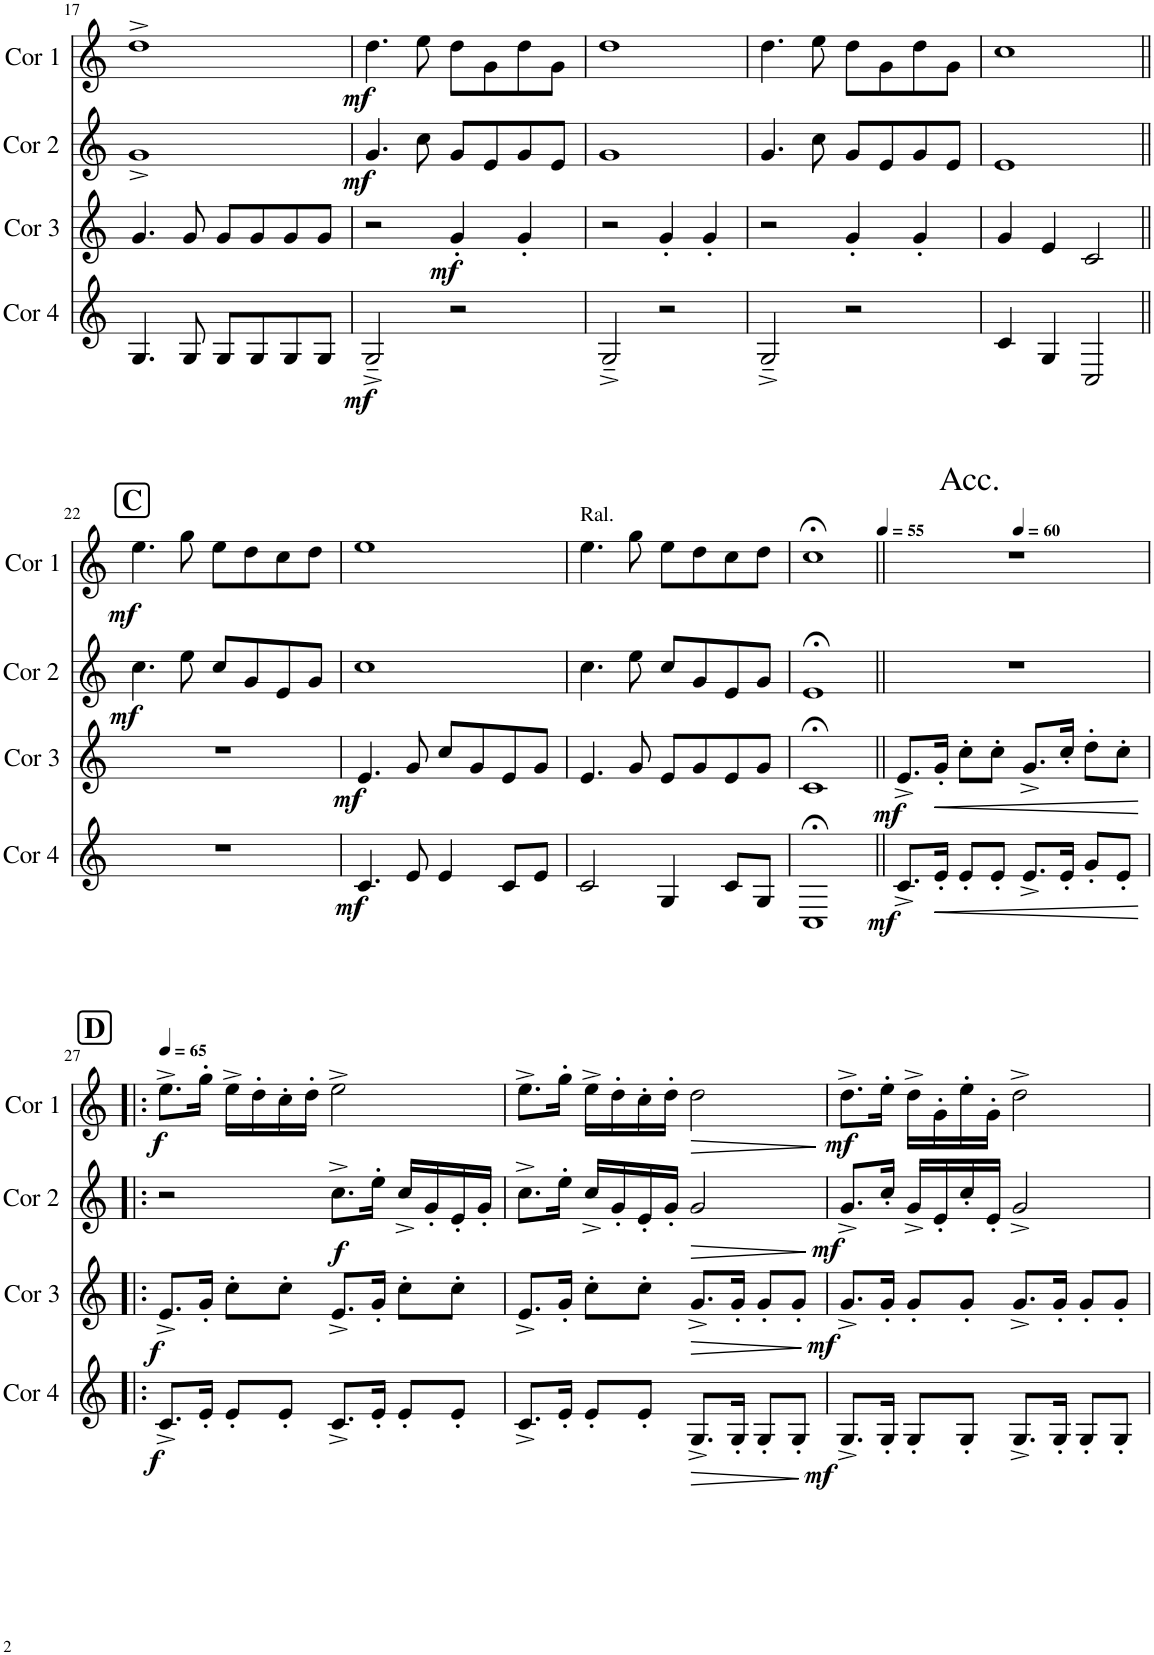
**kern	**dynam	**kern	**dynam	**kern	**dynam	**kern	**dynam
*part4	*part4	*part3	*part3	*part2	*part2	*part1	*part1
*staff4	*staff4	*staff3	*staff3	*staff2	*staff2	*staff1	*staff1
*I"Cor 4	*	*I"Cor 3	*	*I"Cor 2	*	*I"Cor 1	*
*I'Cor 4	*	*I'Cor 3	*	*I'Cor 2	*	*I'Cor 1	*
!!LO:PB:g=z
*clefG2	*	*clefG2	*	*clefG2	*	*clefG2	*
*Trd4c7	*	*Trd4c7	*	*Trd4c7	*	*Trd4c7	*
*k[]	*	*k[]	*	*k[]	*	*k[]	*
*M4/4	*	*M4/4	*	*M4/4	*	*M4/4	*
=17	=17	=17	=17	=17	=17	=17	=17
4.G/	.	4.g/	.	1g^	.	1dd^	.
8G/	.	8g/	.	.	.	.	.
8G/L	.	8g/L	.	.	.	.	.
8G/	.	8g/	.	.	.	.	.
8G/	.	8g/	.	.	.	.	.
8G/J	.	8g/J	.	.	.	.	.
=18	=18	=18	=18	=18	=18	=18	=18
!	!LO:DY:b	!	!	!	!LO:DY:b	!	!LO:DY:b
2G~^/	mf	2r	.	4.g/	mf	4.dd\	mf
.	.	.	.	8cc\	.	8ee\	.
!	!	!	!LO:DY:b	!	!	!	!
2r	.	4g'/	mf	8g/L	.	8dd\L	.
.	.	.	.	8e/	.	8g\	.
.	.	4g'/	.	8g/	.	8dd\	.
.	.	.	.	8e/J	.	8g\J	.
=19	=19	=19	=19	=19	=19	=19	=19
2G~^/	.	2r	.	1g	.	1dd	.
2r	.	4g'/	.	.	.	.	.
.	.	4g'/	.	.	.	.	.
=20	=20	=20	=20	=20	=20	=20	=20
2G~^/	.	2r	.	4.g/	.	4.dd\	.
.	.	.	.	8cc\	.	8ee\	.
2r	.	4g'/	.	8g/L	.	8dd\L	.
.	.	.	.	8e/	.	8g\	.
.	.	4g'/	.	8g/	.	8dd\	.
.	.	.	.	8e/J	.	8g\J	.
=21	=21	=21	=21	=21	=21	=21	=21
4c/	.	4g/	.	1e	.	1cc	.
4G/	.	4e/	.	.	.	.	.
2C/	.	2c/	.	.	.	.	.
!!LO:LB:g=z
!!LO:REH:place=s1:a:B:cj:fs=14:t=C
=22||	=22||	=22||	=22||	=22||	=22||	=22||	=22||
!	!	!	!	!	!LO:DY:b	!	!LO:DY:b
1r	.	1r	.	4.cc\	mf	4.ee\	mf
.	.	.	.	8ee\	.	8gg\	.
.	.	.	.	8cc/L	.	8ee\L	.
.	.	.	.	8g/	.	8dd\	.
.	.	.	.	8e/	.	8cc\	.
.	.	.	.	8g/J	.	8dd\J	.
=23	=23	=23	=23	=23	=23	=23	=23
!	!LO:DY:b	!	!LO:DY:b	!	!	!	!
4.c/	mf	4.e/	mf	1cc	.	1ee	.
8e/	.	8g/	.	.	.	.	.
4e/	.	8cc/L	.	.	.	.	.
.	.	8g/	.	.	.	.	.
8c/L	.	8e/	.	.	.	.	.
8e/J	.	8g/J	.	.	.	.	.
=24	=24	=24	=24	=24	=24	=24	=24
!	!	!	!	!	!	!LO:TX:a:t=Ral.	!
2c/	.	4.e/	.	4.cc\	.	4.ee\	.
.	.	8g/	.	8ee\	.	8gg\	.
4G/	.	8e/L	.	8cc/L	.	8ee\L	.
.	.	8g/	.	8g/	.	8dd\	.
8c/L	.	8e/	.	8e/	.	8cc\	.
8G/J	.	8g/J	.	8g/J	.	8dd\J	.
=25	=25	=25	=25	=25	=25	=25	=25
1C;<	.	1c;<	.	1e;<	.	1cc;<	.
=26||	=26||	=26||	=26||	=26||	=26||	=26||	=26||
*	*	*	*	*	*	*MM55	*
!	!	!	!	!	!	!LO:TX:a:t=Acc.	!
!	!LO:DY:b	!	!LO:DY:b	!	!	!	!
*	*	*	*	*	*	*^	*
8.c^/L	mf	8.e^/L	mf	1r	.	1r	2ryy	.
!	!LO:HP:b	!	!LO:HP:b	!	!	!	!	!
16e'/Jk	<	16g'/Jk	<	.	.	.	.	.
8e'/L	.	8cc'\L	.	.	.	.	.	.
8e'/J	.	8cc'\J	.	.	.	.	.	.
*	*	*	*	*	*	*MM60	*	*
8.e^/L	.	8.g^/L	.	.	.	.	2ryy	.
16e'/Jk	.	16cc'/Jk	.	.	.	.	.	.
8g'/L	.	8dd'\L	.	.	.	.	.	.
8e'/J	.	8cc'\J	.	.	.	.	.	.
.	[	.	[	.	.	.	.	.
*	*	*	*	*	*	*v	*v	*
!!LO:LB:g=z
=27!|:	=27!|:	=27!|:	=27!|:	=27!|:	=27!|:	=27!|:	=27!|:
!!LO:REH:place=s1:a:B:cj:fs=14:t=D
*	*	*	*	*	*	*MM65	*
*	*	*	*	*	*	*^	*
!	!LO:DY:b	!	!LO:DY:b	!	!	!	!	!LO:DY:b
*	*	*	*	*	*	*v	*v	*
8.c^/L	f	8.e^/L	f	2r	.	8.ee^\L	f
16e'/Jk	.	16g'/Jk	.	.	.	16gg'\Jk	.
8e'/L	.	8cc'\L	.	.	.	16ee^\LL	.
.	.	.	.	.	.	16dd'\	.
8e'/J	.	8cc'\J	.	.	.	16cc'\	.
.	.	.	.	.	.	16dd'\JJ	.
!	!	!	!	!	!LO:DY:b	!	!
8.c^/L	.	8.e^/L	.	8.cc^\L	f	2ee^\	.
16e'/Jk	.	16g'/Jk	.	16ee'\Jk	.	.	.
8e'/L	.	8cc'\L	.	16cc^/LL	.	.	.
.	.	.	.	16g'/	.	.	.
8e'/J	.	8cc'\J	.	16e'/	.	.	.
.	.	.	.	16g'/JJ	.	.	.
=28	=28	=28	=28	=28	=28	=28	=28
8.c^/L	.	8.e^/L	.	8.cc^\L	.	8.ee^\L	.
16e'/Jk	.	16g'/Jk	.	16ee'\Jk	.	16gg'\Jk	.
8e'/L	.	8cc'\L	.	16cc^/LL	.	16ee^\LL	.
.	.	.	.	16g'/	.	16dd'\	.
8e'/J	.	8cc'\J	.	16e'/	.	16cc'\	.
.	.	.	.	16g'/JJ	.	16dd'\JJ	.
!	!LO:HP:b	!	!LO:HP:b	!	!LO:HP:b	!	!LO:HP:b
8.G^/L	>	8.g^/L	>	2g/	>	2dd\	>
16G'/Jk	.	16g'/Jk	.	.	.	.	.
8G'/L	.	8g'/L	.	.	.	.	.
8G'/J	.	8g'/J	.	.	.	.	.
.	]	.	]	.	]	.	]
=29	=29	=29	=29	=29	=29	=29	=29
!	!LO:DY:b	!	!LO:DY:b	!	!LO:DY:b	!	!LO:DY:b
8.G^/L	mf	8.g^/L	mf	8.g^/L	mf	8.dd^\L	mf
16G'/Jk	.	16g'/Jk	.	16cc'/Jk	.	16ee'\Jk	.
8G'/L	.	8g'/L	.	16g^/LL	.	16dd^\LL	.
.	.	.	.	16e'/	.	16g'\	.
8G'/J	.	8g'/J	.	16cc'/	.	16ee'\	.
.	.	.	.	16e'/JJ	.	16g'\JJ	.
8.G^/L	.	8.g^/L	.	2g^/	.	2dd^\	.
16G'/Jk	.	16g'/Jk	.	.	.	.	.
8G'/L	.	8g'/L	.	.	.	.	.
8G'/J	.	8g'/J	.	.	.	.	.
=	=	=	=	=	=	=	=
*-	*-	*-	*-	*-	*-	*-	*-
